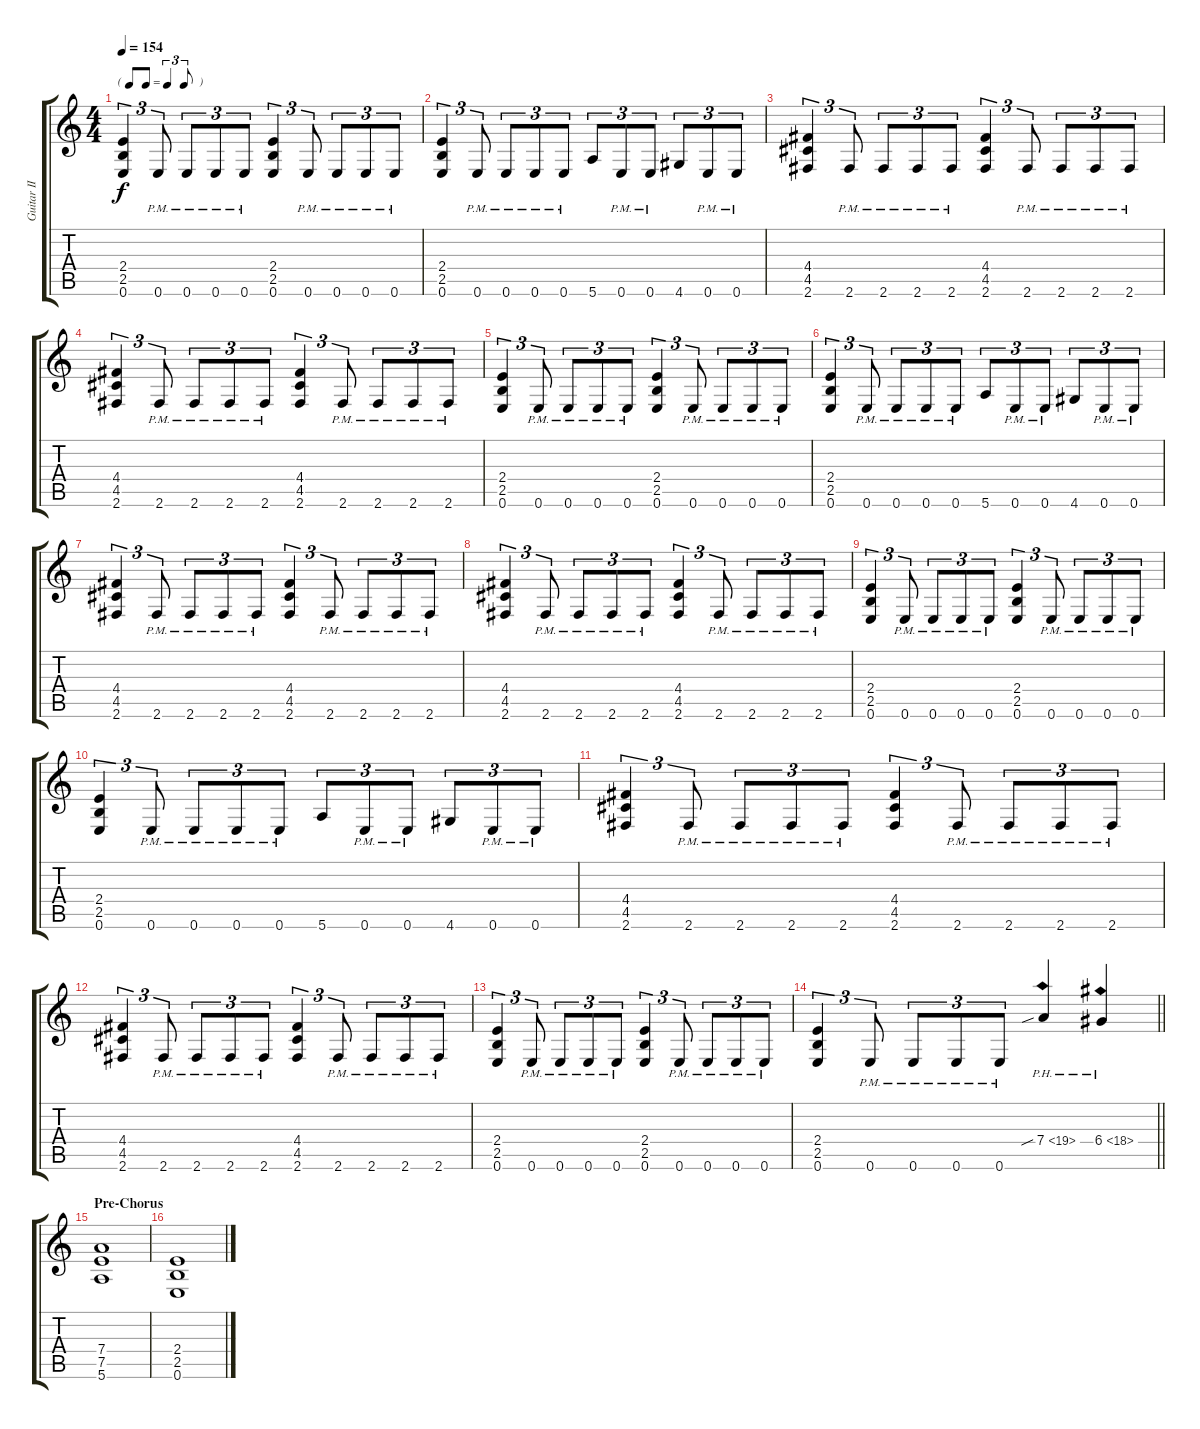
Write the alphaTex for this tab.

\track ("Guitar II" "Guitar II") {instrument overdrivenguitar}
\staff {score tabs}
\tuning (E4 B3 G3 D3 A2 E2) {hide}
\ts (4 4)
\tf triplet8th
\tempo 154
\clef g2
\ks c
(2.4 2.5 0.6).4{tu (3 2) dy f} 0.6{pm}.8{tu (3 2)} 0.6{pm}.8{tu (3 2)} 0.6{pm}.8{tu (3 2)} 0.6{pm}.8{tu (3 2)} (2.4 2.5 0.6).4{tu (3 2)} 0.6{pm}.8{tu (3 2)} 0.6{pm}.8{tu (3 2)} 0.6{pm}.8{tu (3 2)} 0.6{pm}.8{tu (3 2)} |
(2.4 2.5 0.6).4{tu (3 2)} 0.6{pm}.8{tu (3 2)} 0.6{pm}.8{tu (3 2)} 0.6{pm}.8{tu (3 2)} 0.6{pm}.8{tu (3 2)} 5.6.8{tu (3 2)} 0.6{pm}.8{tu (3 2)} 0.6{pm}.8{tu (3 2)} 4.6.8{tu (3 2)} 0.6{pm}.8{tu (3 2)} 0.6{pm}.8{tu (3 2)} |
(4.4 4.5 2.6).4{tu (3 2)} 2.6{pm}.8{tu (3 2)} 2.6{pm}.8{tu (3 2)} 2.6{pm}.8{tu (3 2)} 2.6{pm}.8{tu (3 2)} (4.4 4.5 2.6).4{tu (3 2)} 2.6{pm}.8{tu (3 2)} 2.6{pm}.8{tu (3 2)} 2.6{pm}.8{tu (3 2)} 2.6{pm}.8{tu (3 2)} |
(4.4 4.5 2.6).4{tu (3 2)} 2.6{pm}.8{tu (3 2)} 2.6{pm}.8{tu (3 2)} 2.6{pm}.8{tu (3 2)} 2.6{pm}.8{tu (3 2)} (4.4 4.5 2.6).4{tu (3 2)} 2.6{pm}.8{tu (3 2)} 2.6{pm}.8{tu (3 2)} 2.6{pm}.8{tu (3 2)} 2.6{pm}.8{tu (3 2)} |
(2.4 2.5 0.6).4{tu (3 2)} 0.6{pm}.8{tu (3 2)} 0.6{pm}.8{tu (3 2)} 0.6{pm}.8{tu (3 2)} 0.6{pm}.8{tu (3 2)} (2.4 2.5 0.6).4{tu (3 2)} 0.6{pm}.8{tu (3 2)} 0.6{pm}.8{tu (3 2)} 0.6{pm}.8{tu (3 2)} 0.6{pm}.8{tu (3 2)} |
(2.4 2.5 0.6).4{tu (3 2)} 0.6{pm}.8{tu (3 2)} 0.6{pm}.8{tu (3 2)} 0.6{pm}.8{tu (3 2)} 0.6{pm}.8{tu (3 2)} 5.6.8{tu (3 2)} 0.6{pm}.8{tu (3 2)} 0.6{pm}.8{tu (3 2)} 4.6.8{tu (3 2)} 0.6{pm}.8{tu (3 2)} 0.6{pm}.8{tu (3 2)} |
(4.4 4.5 2.6).4{tu (3 2)} 2.6{pm}.8{tu (3 2)} 2.6{pm}.8{tu (3 2)} 2.6{pm}.8{tu (3 2)} 2.6{pm}.8{tu (3 2)} (4.4 4.5 2.6).4{tu (3 2)} 2.6{pm}.8{tu (3 2)} 2.6{pm}.8{tu (3 2)} 2.6{pm}.8{tu (3 2)} 2.6{pm}.8{tu (3 2)} |
(4.4 4.5 2.6).4{tu (3 2)} 2.6{pm}.8{tu (3 2)} 2.6{pm}.8{tu (3 2)} 2.6{pm}.8{tu (3 2)} 2.6{pm}.8{tu (3 2)} (4.4 4.5 2.6).4{tu (3 2)} 2.6{pm}.8{tu (3 2)} 2.6{pm}.8{tu (3 2)} 2.6{pm}.8{tu (3 2)} 2.6{pm}.8{tu (3 2)} |
(2.4 2.5 0.6).4{tu (3 2)} 0.6{pm}.8{tu (3 2)} 0.6{pm}.8{tu (3 2)} 0.6{pm}.8{tu (3 2)} 0.6{pm}.8{tu (3 2)} (2.4 2.5 0.6).4{tu (3 2)} 0.6{pm}.8{tu (3 2)} 0.6{pm}.8{tu (3 2)} 0.6{pm}.8{tu (3 2)} 0.6{pm}.8{tu (3 2)} |
(2.4 2.5 0.6).4{tu (3 2)} 0.6{pm}.8{tu (3 2)} 0.6{pm}.8{tu (3 2)} 0.6{pm}.8{tu (3 2)} 0.6{pm}.8{tu (3 2)} 5.6.8{tu (3 2)} 0.6{pm}.8{tu (3 2)} 0.6{pm}.8{tu (3 2)} 4.6.8{tu (3 2)} 0.6{pm}.8{tu (3 2)} 0.6{pm}.8{tu (3 2)} |
(4.4 4.5 2.6).4{tu (3 2)} 2.6{pm}.8{tu (3 2)} 2.6{pm}.8{tu (3 2)} 2.6{pm}.8{tu (3 2)} 2.6{pm}.8{tu (3 2)} (4.4 4.5 2.6).4{tu (3 2)} 2.6{pm}.8{tu (3 2)} 2.6{pm}.8{tu (3 2)} 2.6{pm}.8{tu (3 2)} 2.6{pm}.8{tu (3 2)} |
(4.4 4.5 2.6).4{tu (3 2)} 2.6{pm}.8{tu (3 2)} 2.6{pm}.8{tu (3 2)} 2.6{pm}.8{tu (3 2)} 2.6{pm}.8{tu (3 2)} (4.4 4.5 2.6).4{tu (3 2)} 2.6{pm}.8{tu (3 2)} 2.6{pm}.8{tu (3 2)} 2.6{pm}.8{tu (3 2)} 2.6{pm}.8{tu (3 2)} |
(2.4 2.5 0.6).4{tu (3 2)} 0.6{pm}.8{tu (3 2)} 0.6{pm}.8{tu (3 2)} 0.6{pm}.8{tu (3 2)} 0.6{pm}.8{tu (3 2)} (2.4 2.5 0.6).4{tu (3 2)} 0.6{pm}.8{tu (3 2)} 0.6{pm}.8{tu (3 2)} 0.6{pm}.8{tu (3 2)} 0.6{pm}.8{tu (3 2)} |
\barLineRight lightlight
(2.4 2.5 0.6).4{tu (3 2)} 0.6{pm}.8{tu (3 2)} 0.6{pm}.8{tu (3 2)} 0.6{pm}.8{tu (3 2)} 0.6{pm}.8{tu (3 2)} 7.4{ph 12 sib}.4 6.4{ph 12}.4 |
\section ("" "Pre-Chorus")
(7.4 7.5 5.6).1 |
(2.4 2.5 0.6).1
